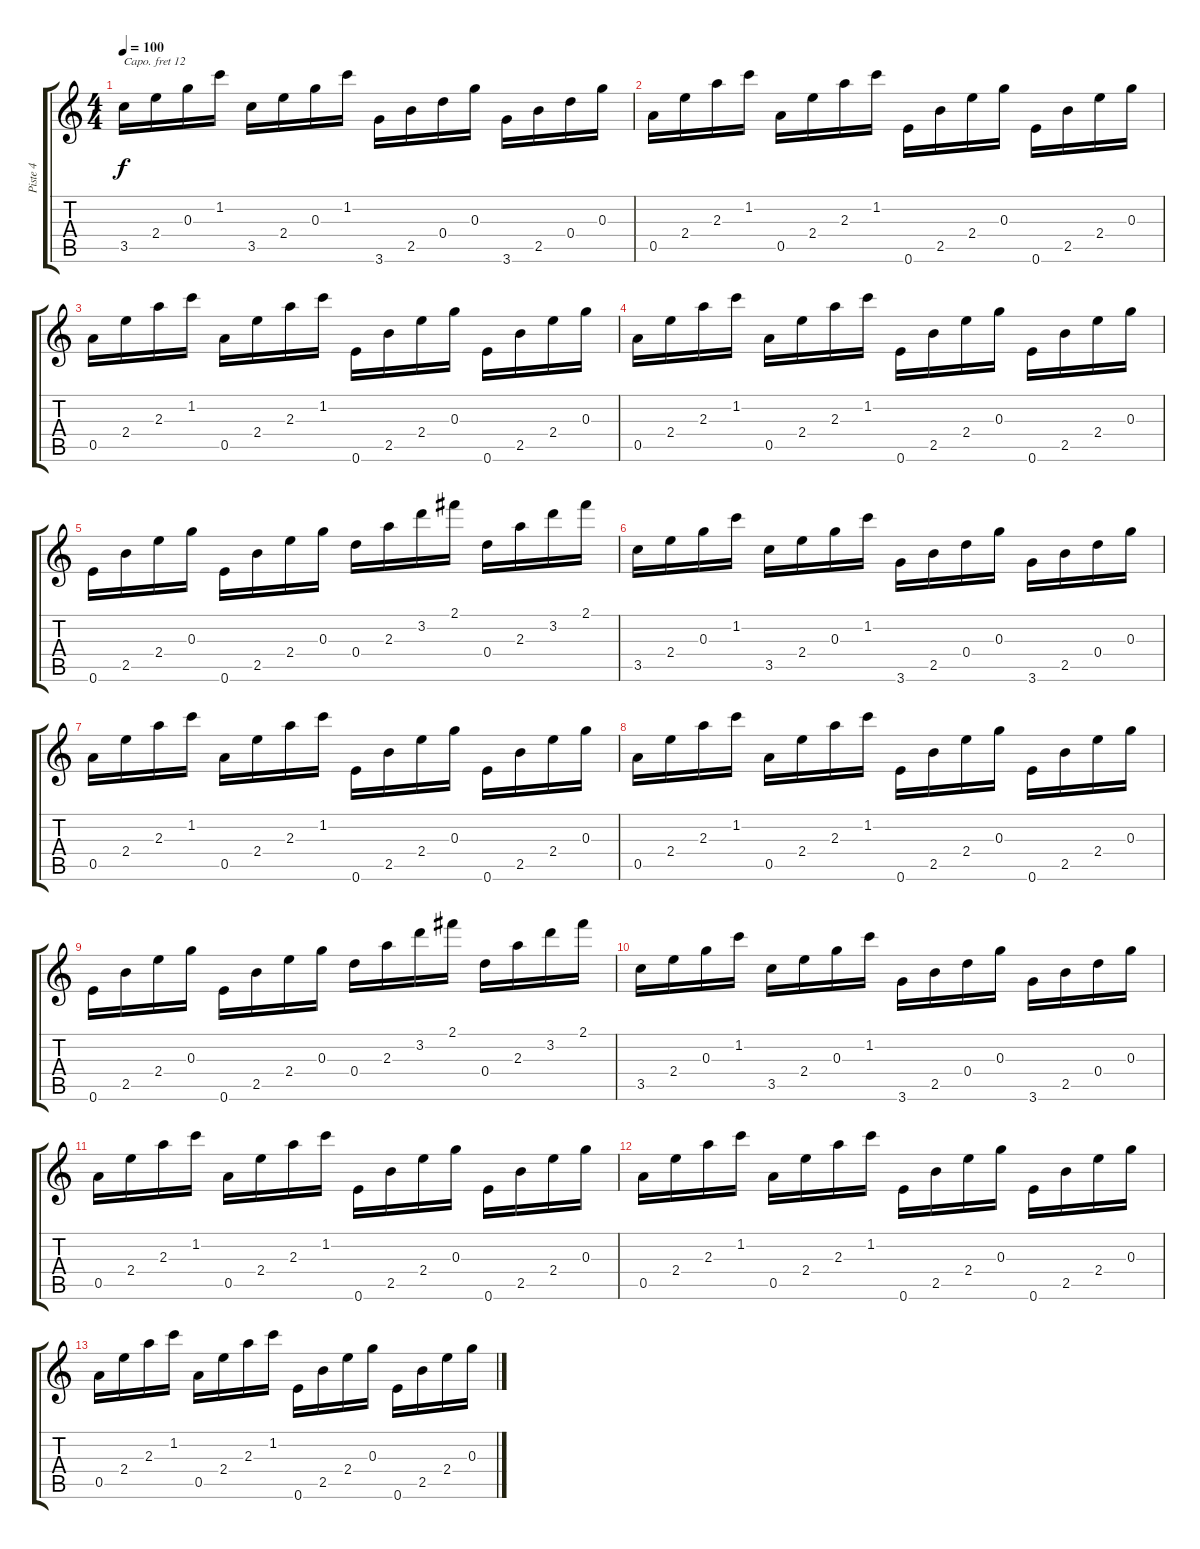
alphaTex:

\track ("Piste 4" "Piste 4") {instrument banjo}
\staff {score tabs}
\capo 12
\tuning (E4 B3 G3 D3 A2 E2) {hide}
\displaytranspose 12
\ts (4 4)
\tempo 100
\clef g2
\ks c
3.5.16{dy f} 2.4.16 0.3.16 1.2.16 3.5.16 2.4.16 0.3.16 1.2.16 3.6.16 2.5.16 0.4.16 0.3.16 3.6.16 2.5.16 0.4.16 0.3.16 |
0.5.16 2.4.16 2.3.16 1.2.16 0.5.16 2.4.16 2.3.16 1.2.16 0.6.16 2.5.16 2.4.16 0.3.16 0.6.16 2.5.16 2.4.16 0.3.16 |
0.5.16 2.4.16 2.3.16 1.2.16 0.5.16 2.4.16 2.3.16 1.2.16 0.6.16 2.5.16 2.4.16 0.3.16 0.6.16 2.5.16 2.4.16 0.3.16 |
0.5.16 2.4.16 2.3.16 1.2.16 0.5.16 2.4.16 2.3.16 1.2.16 0.6.16 2.5.16 2.4.16 0.3.16 0.6.16 2.5.16 2.4.16 0.3.16 |
0.6.16 2.5.16 2.4.16 0.3.16 0.6.16 2.5.16 2.4.16 0.3.16 0.4.16 2.3.16 3.2.16 2.1.16 0.4.16 2.3.16 3.2.16 2.1.16 |
3.5.16 2.4.16 0.3.16 1.2.16 3.5.16 2.4.16 0.3.16 1.2.16 3.6.16 2.5.16 0.4.16 0.3.16 3.6.16 2.5.16 0.4.16 0.3.16 |
0.5.16 2.4.16 2.3.16 1.2.16 0.5.16 2.4.16 2.3.16 1.2.16 0.6.16 2.5.16 2.4.16 0.3.16 0.6.16 2.5.16 2.4.16 0.3.16 |
0.5.16 2.4.16 2.3.16 1.2.16 0.5.16 2.4.16 2.3.16 1.2.16 0.6.16 2.5.16 2.4.16 0.3.16 0.6.16 2.5.16 2.4.16 0.3.16 |
0.6.16{volume 7} 2.5.16 2.4.16 0.3.16 0.6.16 2.5.16 2.4.16 0.3.16 0.4.16 2.3.16 3.2.16 2.1.16 0.4.16 2.3.16 3.2.16 2.1.16 |
3.5.16 2.4.16 0.3.16 1.2.16 3.5.16 2.4.16 0.3.16 1.2.16 3.6.16 2.5.16 0.4.16 0.3.16 3.6.16 2.5.16 0.4.16 0.3.16 |
0.5.16 2.4.16 2.3.16 1.2.16 0.5.16 2.4.16 2.3.16 1.2.16 0.6.16 2.5.16 2.4.16 0.3.16 0.6.16 2.5.16 2.4.16 0.3.16 |
0.5.16 2.4.16 2.3.16 1.2.16 0.5.16 2.4.16 2.3.16 1.2.16 0.6.16 2.5.16 2.4.16 0.3.16 0.6.16 2.5.16 2.4.16 0.3.16 |
0.5.16 2.4.16 2.3.16 1.2.16 0.5.16 2.4.16 2.3.16 1.2.16 0.6.16 2.5.16 2.4.16 0.3.16 0.6.16 2.5.16 2.4.16 0.3.16
